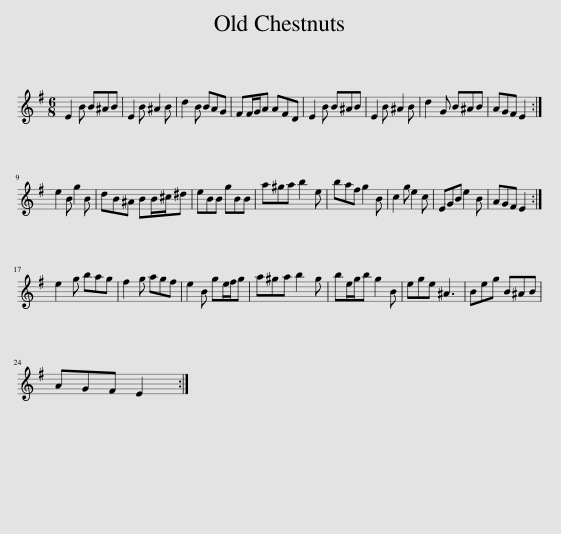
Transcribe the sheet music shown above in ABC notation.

X:1
L:1/8
M:6/8
I:linebreak $
K:Emin
V:1 treble
V:1
 E2 B B^AB | E2 B ^A2 B | d2 B BAG | FF/G/A AFD | E2 B B^AB | %5
 E2 B ^A2 B | d2 G B^AB | AGF E2 :|$ e2 B g2 B | dB^A BB/^c/^d | %10
 eBB gBB | a^ga b2 e | baf g2 B | c2 g e2 c | EGB e2 B | %15
 AGF E2 :|$ e2 g bag | f2 g agf | e2 B ge/f/g | a^ga b2 g | %20
 be/g/b g2 B | ege ^A3 | Beg B^AB |$ AGF E2 :| %24
